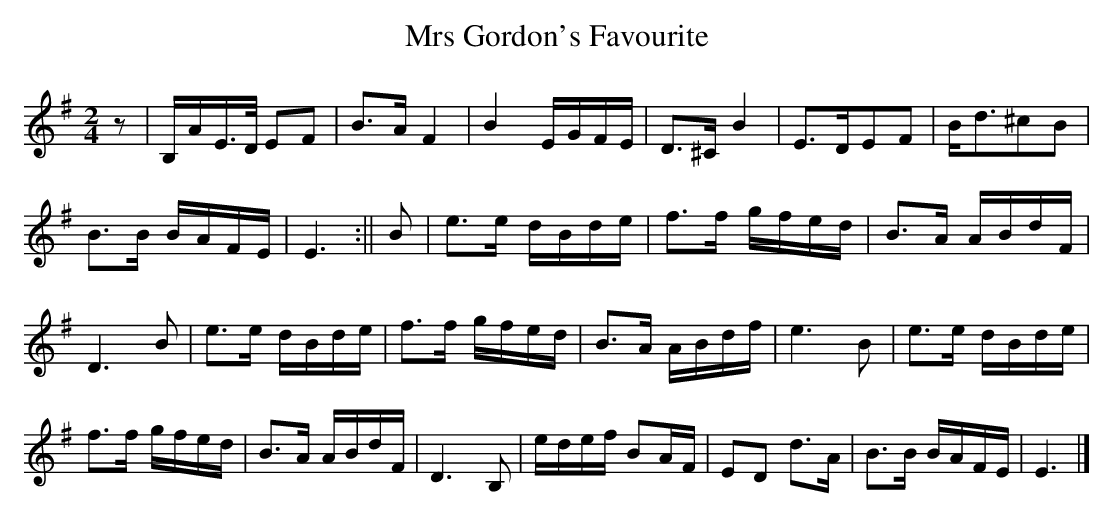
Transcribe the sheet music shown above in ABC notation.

X:1
T:Mrs Gordon's Favourite
M:2/4
L:1/8
K:Em
z|B,/A/E/>D/ EF|B>A F2|B2 E/G/F/E/|D>^C B2|E>DEF|B<d^cB|
B>B B/A/F/E/|E3:||B|e>e d/B/d/e/|f>f g/f/e/d/|B>A A/B/d/F/|
D3 B|e>e d/B/d/e/|f>f g/f/e/d/|B>A A/B/d/f/|e3 B|e>e d/B/d/e/|
f>f g/f/e/d/|B>A A/B/d/F/|D3 B,|e/d/e/f/ BA/F/|\
ED d>A|B>B B/A/F/E/|E3|]
